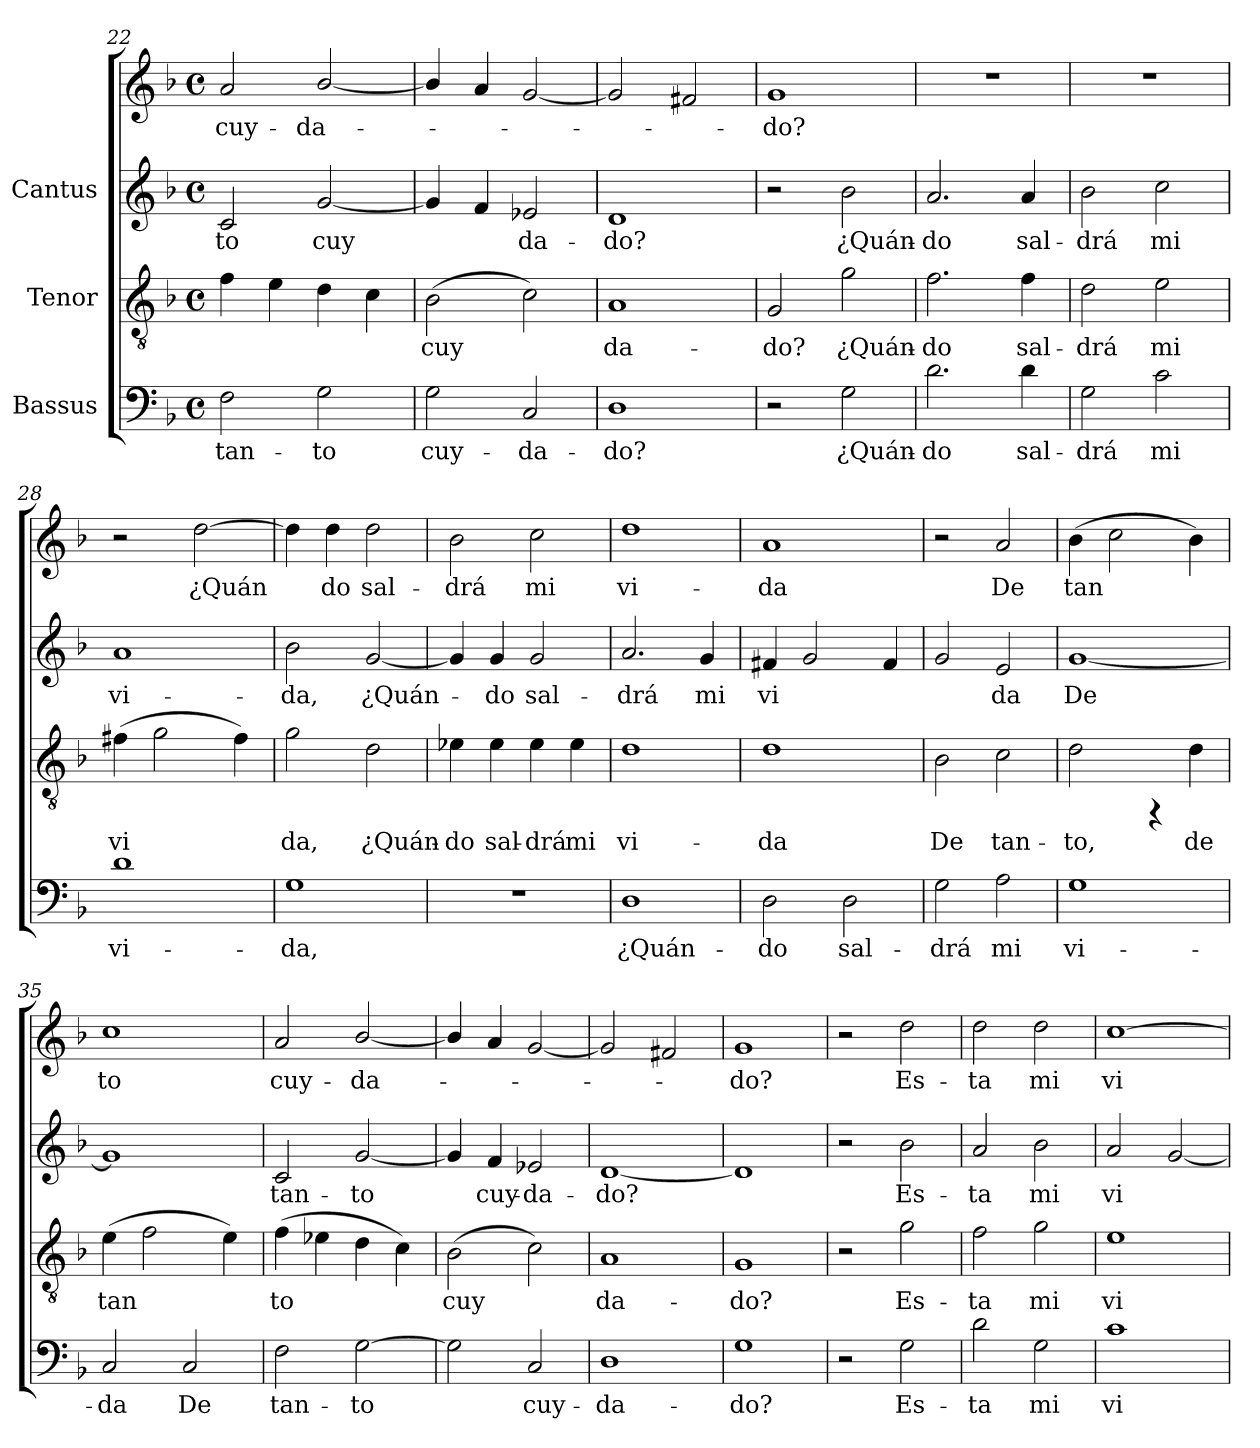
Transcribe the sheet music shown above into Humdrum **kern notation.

**kern	**text	**kern	**text	**kern	**text	**kern	**text
*part3	*part3	*part2	*part2	*part1	*part1	*part1	*part1
*staff4	*staff4	*staff3	*staff3	*staff2	*staff2	*staff1	*staff1
*I"Bassus	*	*I"Tenor	*	*I"Cantus	*	*	*
*clefF4	*	*clefGv2	*	*clefG2	*	*clefG2	*
*k[b-]	*	*k[b-]	*	*k[b-]	*	*k[b-]	*
*F:	*	*F:	*	*F:	*	*F:	*
*M4/4	*	*M4/4	*	*M4/4	*	*M4/4	*
*met(c)	*	*met(c)	*	*met(c)	*	*met(c)	*
=22	=22	=22	=22	=22	=22	=22	=22
!	!LO:LY:b:cj	!	!	!	!LO:LY:b:cj	!	!LO:LY:b:cj
2F\	tan-	4f\	.	2c/	-to	2a/	cuy-
.	.	4e\	.	.	.	.	.
!	!LO:LY:b:cj	!	!	!	!LO:LY:b:cj	!	!LO:LY:b:cj
2G\	-to	4d\	.	[<2g/	cuy-	[<2b-/	-da-
.	.	4c\	.	.	.	.	.
=23	=23	=23	=23	=23	=23	=23	=23
!	!LO:LY:b:cj	!	!LO:LY:b:cj	!	!LO:LY:b:cj	!	!
2G\	cuy-	(>2B-\	cuy-	4g/]	-	4b-/]	.
!	!	!	!	!	!LO:LY:b:cj	!	!
.	.	.	.	4f/	.	4a/	.
!	!LO:LY:b:cj	!	!LO:LY:b:cj	!	!LO:LY:b:cj	!	!
2C/	-da-	2c\)	--	2e-X/	da-	[<2g/	.
=24	=24	=24	=24	=24	=24	=24	=24
!	!LO:LY:b:cj	!	!LO:LY:b:cj	!	!LO:LY:b:cj	!	!
1D	-do?	1A	-da-	1d	-do?	2g/]	.
.	.	.	.	.	.	2f#X/	.
=25	=25	=25	=25	=25	=25	=25	=25
!	!	!	!LO:LY:b:cj	!	!	!	!LO:LY:b:cj
2r	.	2G/	-do?	2r	.	1g	do?
!	!LO:LY:b:cj	!	!LO:LY:b:cj	!	!LO:LY:b:cj	!	!
2G\	¿Quán-	2g\	¿Quán-	2b-\	¿Quán-	.	.
=26	=26	=26	=26	=26	=26	=26	=26
!	!LO:LY:b:cj	!	!LO:LY:b:cj	!	!LO:LY:b:cj	!	!
2.d\	-do	2.f\	-do	2.a/	-do	1r	.
!	!LO:LY:b:cj	!	!LO:LY:b:cj	!	!LO:LY:b:cj	!	!
4d\	sal-	4f\	sal-	4a/	sal-	.	.
=27	=27	=27	=27	=27	=27	=27	=27
!	!LO:LY:b:cj	!	!LO:LY:b:cj	!	!LO:LY:b:cj	!	!
2G\	-drá	2d\	-drá	2b-\	-drá	1r	.
!	!LO:LY:b:cj	!	!LO:LY:b:cj	!	!LO:LY:b:cj	!	!
2c\	mi	2e\	mi	2cc\	mi	.	.
!!LO:LB:g=z
=28	=28	=28	=28	=28	=28	=28	=28
!	!LO:LY:b:cj	!	!LO:LY:b:cj	!	!LO:LY:b:cj	!	!
1d	vi-	(>4f#X\	vi-	1a	-vi-	2r	.
!	!	!	!LO:LY:b:cj	!	!	!	!
.	.	2g\	--	.	.	.	.
!	!	!	!	!	!	!	!LO:LY:b:cj
.	.	.	.	.	.	[>2dd\	¿Quán-
!	!	!	!LO:LY:b:cj	!	!	!	!
.	.	4f#\)	--	.	.	.	.
=29	=29	=29	=29	=29	=29	=29	=29
!	!LO:LY:b:cj	!	!LO:LY:b:cj	!	!LO:LY:b:cj	!	!LO:LY:b:cj
1G	-da,	2g\	-da,	2b-\	-da,	4dd\]	-
!	!	!	!	!	!	!	!LO:LY:b:cj
.	.	.	.	.	.	4dd\	do
!	!	!	!LO:LY:b:cj	!	!LO:LY:b:cj	!	!LO:LY:b:cj
.	.	2d\	¿Quán-	[<2g/	¿Quán-	2dd\	sal-
=30	=30	=30	=30	=30	=30	=30	=30
!	!	!	!LO:LY:b:cj	!	!LO:LY:b:cj	!	!LO:LY:b:cj
1r	.	4e-X\	-do	4g/]	.	2b-\	-drá
!	!	!	!LO:LY:b:cj	!	!LO:LY:b:cj	!	!
.	.	4e-\	sal-	4g/	do	.	.
!	!	!	!LO:LY:b:cj	!	!LO:LY:b:cj	!	!LO:LY:b:cj
.	.	4e-\	-drá	2g/	sal-	2cc\	mi
!	!	!	!LO:LY:b:cj	!	!	!	!
.	.	4e-\	mi	.	.	.	.
=31	=31	=31	=31	=31	=31	=31	=31
!	!LO:LY:b:cj	!	!LO:LY:b:cj	!	!LO:LY:b:cj	!	!LO:LY:b:cj
1D	¿Quán-	1d	vi-	2.a/	-drá	1dd	-vi-
!	!	!	!	!	!LO:LY:b:cj	!	!
.	.	.	.	4g/	mi	.	.
=32	=32	=32	=32	=32	=32	=32	=32
!	!LO:LY:b:cj	!	!LO:LY:b:cj	!	!LO:LY:b:cj	!	!LO:LY:b:cj
2D\	-do	1d	-da	4f#X/	vi-	1a	da
!	!	!	!	!	!LO:LY:b:cj	!	!
.	.	.	.	2g/	--	.	.
!	!LO:LY:b:cj	!	!	!	!	!	!
2D\	sal-	.	.	.	.	.	.
!	!	!	!	!	!LO:LY:b:cj	!	!
.	.	.	.	4f#/	--	.	.
=33	=33	=33	=33	=33	=33	=33	=33
!	!LO:LY:b:cj	!	!LO:LY:b:cj	!	!LO:LY:b:cj	!	!
2G\	-drá	2B-\	De	2g/	.	2r	.
!	!LO:LY:b:cj	!	!LO:LY:b:cj	!	!LO:LY:b:cj	!	!LO:LY:b:cj
2A\	mi	2c\	tan-	2e/	da	2a/	-De
!!LO:LB:g=z
=34	=34	=34	=34	=34	=34	=34	=34
!	!LO:LY:b:cj	!	!LO:LY:b:cj	!	!LO:LY:b:cj	!	!LO:LY:b:cj
1G	vi-	2d\	-to,	[<1g	-De	(>4b-\	tan-
!	!	!	!	!	!	!	!LO:LY:b:cj
.	.	.	.	.	.	2cc\	--
.	.	4rFF	.	.	.	.	.
!	!	!	!LO:LY:b:cj	!	!	!	!LO:LY:b:cj
.	.	4d\	de	.	.	4b-\)	--
=35	=35	=35	=35	=35	=35	=35	=35
!	!LO:LY:b:cj	!	!LO:LY:b:cj	!	!	!	!LO:LY:b:cj
2C/	-da	(>4e\	tan-	1g]	.	1cc	to
!	!	!	!LO:LY:b:cj	!	!	!	!
.	.	2f\	--	.	.	.	.
!	!LO:LY:b:cj	!	!	!	!	!	!
2C/	De	.	.	.	.	.	.
!	!	!	!LO:LY:b:cj	!	!	!	!
.	.	4e\)	--	.	.	.	.
=36	=36	=36	=36	=36	=36	=36	=36
!	!LO:LY:b:cj	!	!LO:LY:b:cj	!	!LO:LY:b:cj	!	!LO:LY:b:cj
2F\	tan-	(>4f\	-to	2c/	-tan-	2a/	cuy-
!	!	!	!LO:LY:b:cj	!	!	!	!
.	.	4e-X\	.	.	.	.	.
!	!LO:LY:b:cj	!	!LO:LY:b:cj	!	!LO:LY:b:cj	!	!LO:LY:b:cj
[>2G\	-to	4d\	.	[<2g/	-to	[<2b-/	-da-
!	!	!	!LO:LY:b:cj	!	!	!	!
.	.	4c\)	.	.	.	.	.
=37	=37	=37	=37	=37	=37	=37	=37
!	!LO:LY:b:cj	!	!LO:LY:b:cj	!	!LO:LY:b:cj	!	!
2G\]	.	(>2B-\	cuy-	4g/]	.	4b-/]	.
!	!	!	!	!	!LO:LY:b:cj	!	!
.	.	.	.	4f/	cuy-	4a/	.
!	!LO:LY:b:cj	!	!LO:LY:b:cj	!	!LO:LY:b:cj	!	!
2C/	cuy-	2c\)	--	2e-X/	-da-	[<2g/	.
=38	=38	=38	=38	=38	=38	=38	=38
!	!LO:LY:b:cj	!	!LO:LY:b:cj	!	!LO:LY:b:cj	!	!
1D	-da-	1A	-da-	[<1d	-do?	2g/]	.
.	.	.	.	.	.	2f#X/	.
=39	=39	=39	=39	=39	=39	=39	=39
!	!LO:LY:b:cj	!	!LO:LY:b:cj	!	!	!	!LO:LY:b:cj
1G	-do?	1G	-do?	1d]	.	1g	do?
=40	=40	=40	=40	=40	=40	=40	=40
2r	.	2r	.	2r	.	2r	.
!	!LO:LY:b:cj	!	!LO:LY:b:cj	!	!LO:LY:b:cj	!	!LO:LY:b:cj
2G\	Es-	2g\	Es-	2b-\	-Es-	2dd\	Es-
!!LO:PB:g=z
=41	=41	=41	=41	=41	=41	=41	=41
!	!LO:LY:b:cj	!	!LO:LY:b:cj	!	!LO:LY:b:cj	!	!LO:LY:b:cj
2d\	-ta	2f\	-ta	2a/	ta	2dd\	-ta
!	!LO:LY:b:cj	!	!LO:LY:b:cj	!	!LO:LY:b:cj	!	!LO:LY:b:cj
2G\	mi	2g\	mi	2b-\	mi	2dd\	mi
=42	=42	=42	=42	=42	=42	=42	=42
!	!LO:LY:b:cj	!	!LO:LY:b:cj	!	!LO:LY:b:cj	!	!LO:LY:b:cj
1c	vi-	1e	vi-	2a/	-vi-	[>1cc	vi-
!	!	!	!	!	!LO:LY:b:cj	!	!
.	.	.	.	[<2g/	--	.	.
=	=	=	=	=	=	=	=
*-	*-	*-	*-	*-	*-	*-	*-
